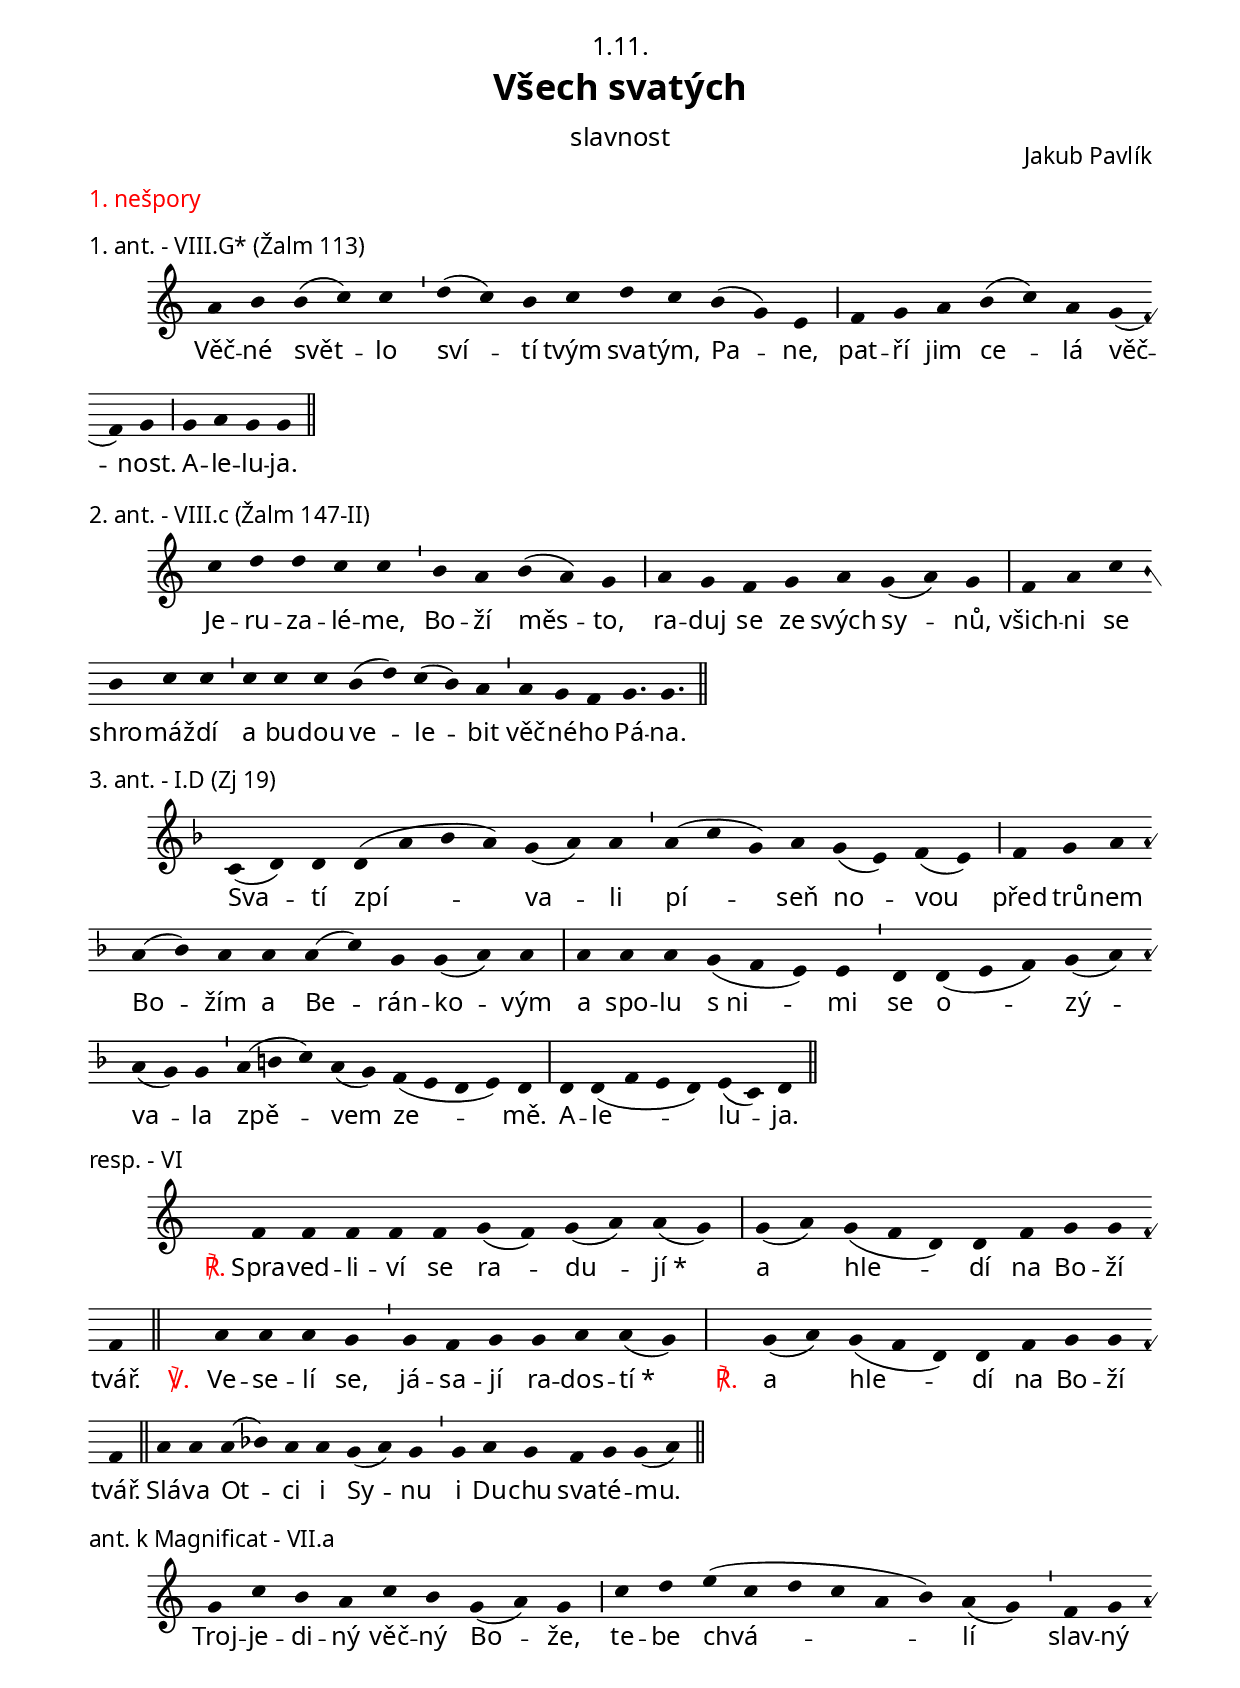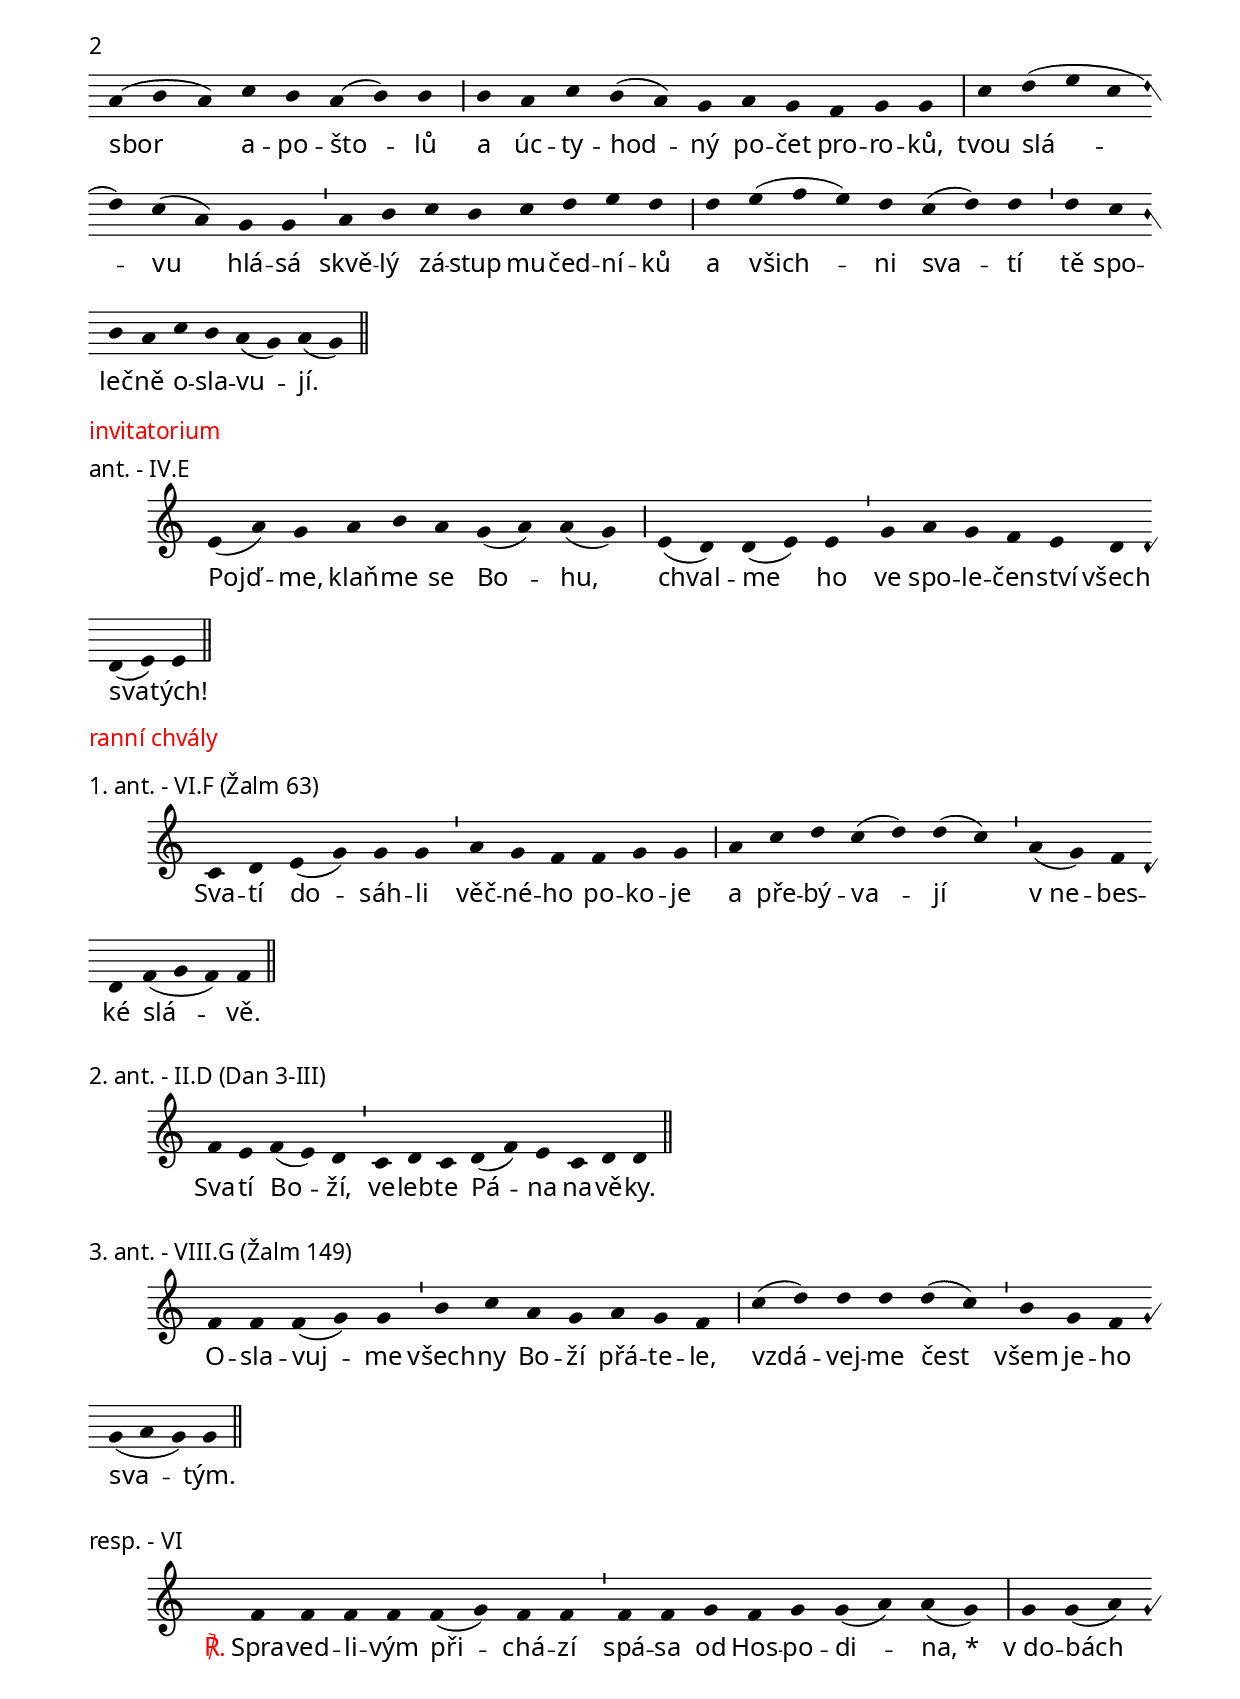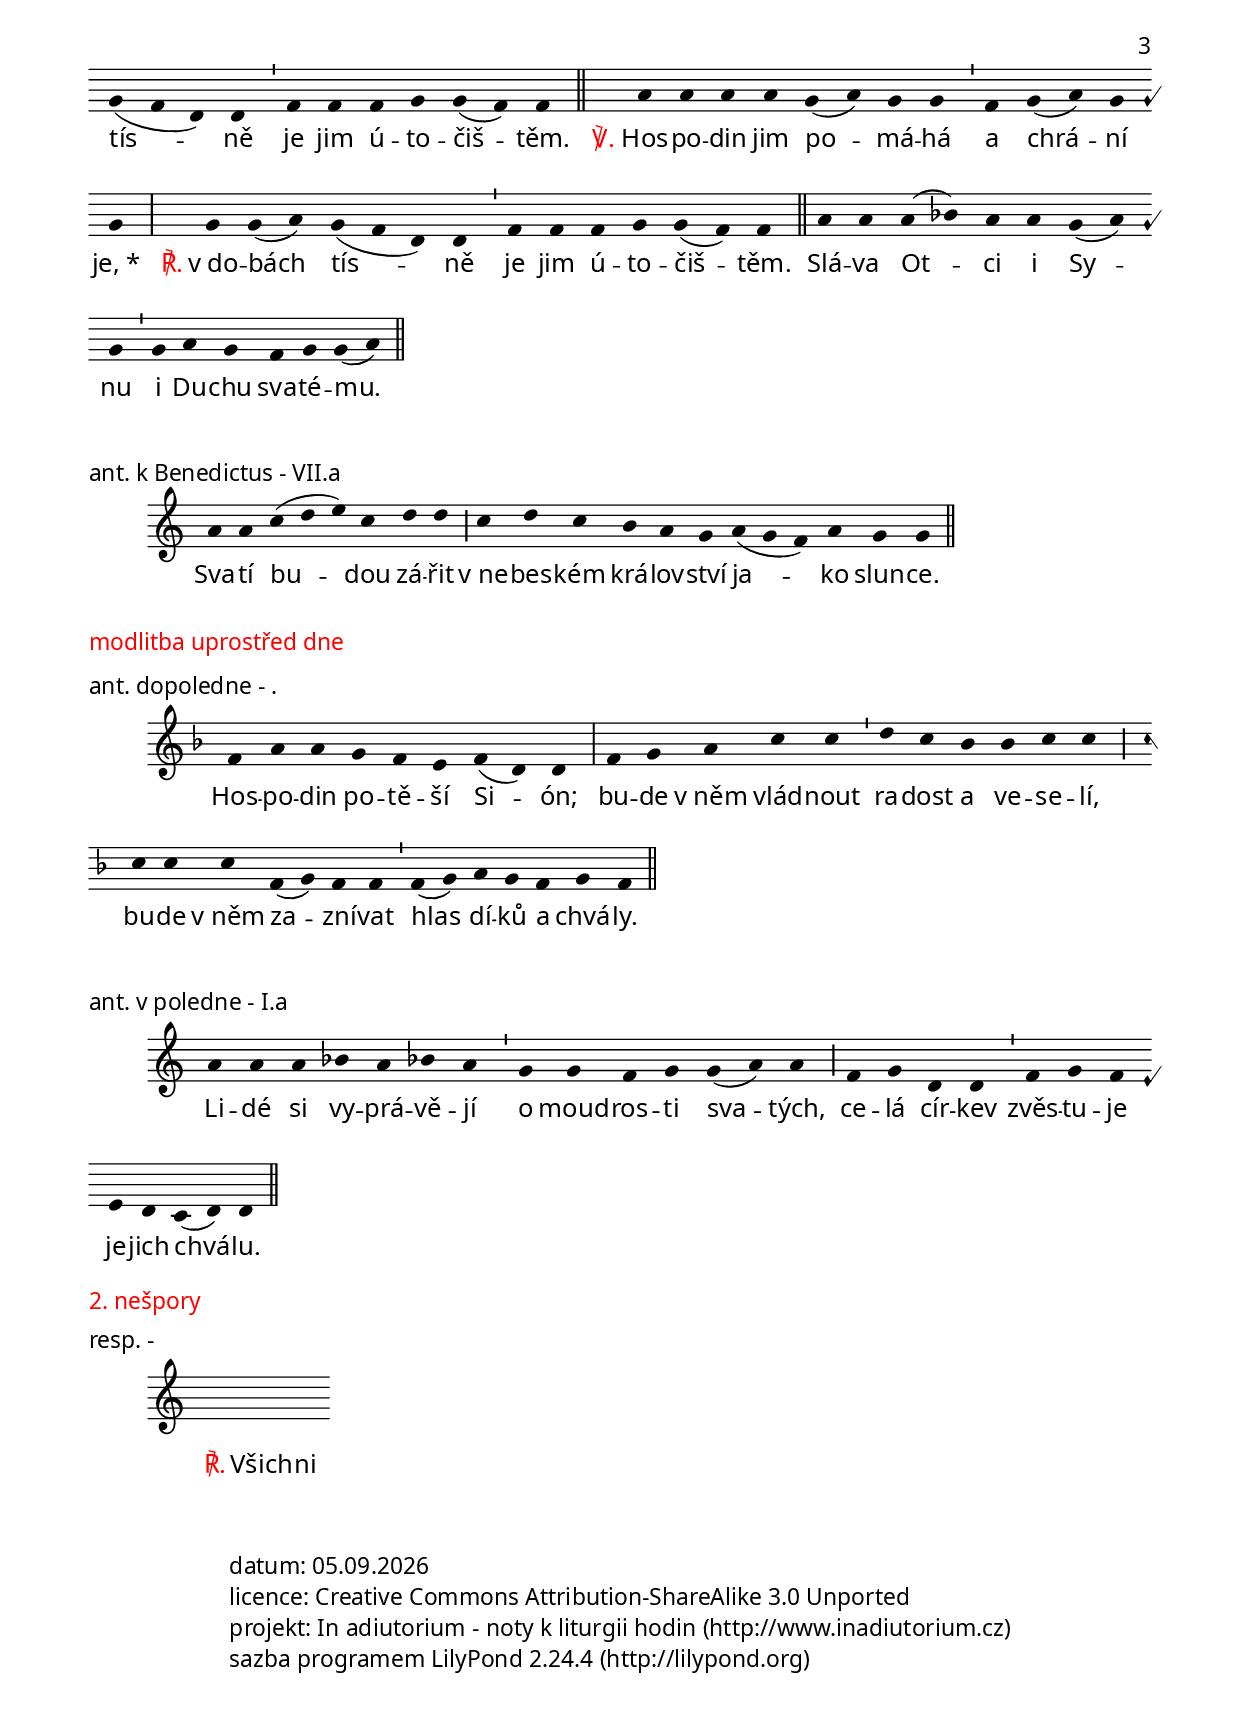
\version "2.16.0"

\include "../spolecne.ly"
\include "../dilyresponsorii.ly"

\header {
  title = \markup\titleSvatek
            "Všech svatých"
            slavnost
            1.11.
  composer = "Jakub Pavlík"
}

\markup {\nadpisHodinka {"1. nešpory"}}

\score {
  \relative c'' {
    \choralniRezim
    a4 b b( c) c \barMin d( c) b c d c b( g) e \barMaior
    f g a b( c) a g( f) g \barMaior
    g a g g \barFinalis
  }
  \addlyrics {
    Věč -- né svět -- lo sví -- tí tvým sva -- tým, Pa -- ne,
    pat -- ří jim ce -- lá věč -- nost.
    A -- le -- lu -- ja.
  }
  \header {
    quid = "1. ant."
    modus = "VIII"
    differentia = "G*" 
    psalmus = "Žalm 113"
    id = ""
    fons = "commune jednoho muč., 1. nešp., k Magnificat"
    fial = "fial://commune/commune_jedenmucednik.ly#1ne-amag-velik"
    piece = \markup {\sestavTitulek}
  }
}

\score {
  \relative c'' {
    \choralniRezim
    c4 d d c c \barMin b a b( a) g \barMaior
    a g f g a g( a) g \barMax
    f a c b c c \barMin
    c c c b( d) c( b) a \barMin a g f g4. g \barFinalis
  }
  \addlyrics {
    Je -- ru -- za -- lé -- me, Bo -- ží měs -- to,
    ra -- duj se ze svých sy -- nů,
    všich -- ni se shro -- máž -- dí
    a bu -- dou ve -- le -- bit věč -- né -- ho Pá -- na.
    A -- le -- lu -- ja.
  }
  \header {
    quid = "2. ant."
    modus = "VIII"
    differentia = "c" 
    psalmus = "Žalm 147-II"
    id = ""
    fons = "2. část: žaltář, 4.t., pá, r.ch., 2.ant."
    fial = "fial://antifony/tyden4_6patek.ly#rch-ant2?cast"
    piece = \markup {\sestavTitulek}
  }
}

\score {
  \relative c' {
    \key f \major
    \choralniRezim
    c4( d) d d( a' bes a) g( a) a \barMin a( c g) a g( e) f( e) \barMaior
    f g a a( bes) a a a( c) g g( a) a \barMax
    a a a g( f e) e \barMin d d( e f) g( a) a( g) g \barMin a( b c) a( g) f( e d e) d \barMax
    
    d d( f e d) e( c) d \barFinalis
  }
  \addlyrics {
    Sva -- tí zpí -- va -- li pí -- seň no -- vou
    před trů -- nem Bo -- žím a Be -- rán -- ko -- vým
    a spo -- lu s_ni -- mi se o -- zý -- va -- la zpě -- vem ze -- mě.
    
    A -- le -- lu -- ja.
  }
  \header {
    quid = "3. ant."
    modus = "I"
    differentia = "D" 
    psalmus = "Zj 19"
    id = ""
    fial = "fial://commune/commune_svatymuz.ly#2ne-a3"
    piece = \markup {\sestavTitulek}
  }
}

\score {
  \relative c' {
    \choralniRezim
    
    % R
    \neviditelna f
    f4 f f f f g( f) g( a) a( g) \barMax
    g( a) g( f d) d f g g f \barFinalis
    % V
    \neviditelna a
    a4 a a g \barMin g f g g a a( g) \barMax
    % R
    \neviditelna a
    g( a) g( f d) d f g g f \barFinalis
    % Slava
    \respVIdoxologie \barFinalis
  }
  \addlyrics {
    \Response Spra -- ved -- li -- ví se ra -- du -- jí_*
    a hle -- dí na Bo -- ží tvář.
    \Verse Ve -- se -- lí se, já -- sa -- jí ra -- dos -- tí_*
    \Response a hle -- dí na Bo -- ží tvář.
    \textRespDoxologie
  }
  \header {
    quid = "resp."
    modus = "VI"
    id = ""
    piece = \markup {\sestavTitulekResp}
  }
}

\score {
  \relative c'' {
    \choralniRezim
    g4 c b a c b g( a) g \barMaior
    c d e( c d c a b) a( g) \barMin f g a( b a) c b a( b) b \barMaior
    b a c b( a) g a g f g g \barMax
    
    c d( e c d) c( a) g g \barMin a b c b c d e d \barMaior
    d e( f e) d c( d) d \barMin d c b a c b a( g) a( g) \barFinalis
  }
  \addlyrics {
    Troj -- je -- di -- ný věč -- ný Bo -- že,
    te -- be chvá -- lí slav -- ný sbor a -- po -- što -- lů
    a úc -- ty -- hod -- ný po -- čet pro -- ro -- ků,
    
    tvou slá -- vu hlá -- sá skvě -- lý zá -- stup mu -- čed -- ní -- ků
    a všich -- ni sva -- tí tě spo -- leč -- ně o -- sla -- vu -- jí.
  }
  \header {
    quid = "ant. k Magnificat"
    modus = "VII"
    differentia = "a" 
    psalmus = ""
    id = ""
    piece = \markup {\sestavTitulekBezZalmu}
  }
}

\markup {\nadpisHodinka {"invitatorium"}}

\score {
  \relative c' {
    \choralniRezim
    e4( a) g a b a g( a) a( g) \barMaior
    e( d) d( e) e \barMin g a g f e d d( e) e \barFinalis
  }
  \addlyrics {
    Pojď -- me, klaň -- me se Bo -- hu,
    chval -- me ho ve spo -- le -- čen -- ství všech sva -- tých!
  }
  \header {
    quid = "ant."
    modus = "IV"
    differentia = "E" 
    psalmus = ""
    id = ""
    piece = \markup {\sestavTitulekBezZalmu}
  }
}

\markup {\nadpisHodinka {"ranní chvály"}}

\score {
  \relative c' {
    \choralniRezim
    c4 d e( g) g g \barMin a g f f g g \barMaior
    a c d c( d) d( c) \barMin a( g) f d f( g f) f \barFinalis
  }
  \addlyrics {
    Sva -- tí do -- sáh -- li věč -- né -- ho po -- ko -- je
    a pře -- bý -- va -- jí v_ne -- bes -- ké slá -- vě.
  }
  \header {
    quid = "1. ant."
    modus = "VI"
    differentia = "F" 
    psalmus = "Žalm 63"
    id = ""
    fons = "commune jeden muč., 2. nešp., k Magnificat"
    fial = "fial://commune/commune_jedenmucednik.ly#2ne-amag"
    piece = \markup {\sestavTitulek}
  }
}

\score {
  \relative c' {
    \choralniRezim
    f4 e f( e) d \barMin
    c d c d( f) e c d d \barFinalis
  }
  \addlyrics {
    Sva -- tí Bo -- ží,
    ve -- leb -- te Pá -- na na -- vě -- ky.
  }
  \header {
    quid = "2. ant."
    modus = "II"
    differentia = "D" 
    psalmus = "Dan 3-III"
    id = ""
    piece = \markup {\sestavTitulek}
  }
}

\score {
  \relative c' {
    \choralniRezim
    f4 f f( g) g \barMin b c a g a g f \barMaior
    c'( d) d d d( c) \barMin b g f g( a g) g \barFinalis
  }
  \addlyrics {
    O -- sla -- vuj -- me všech -- ny Bo -- ží přá -- te -- le,
    vzdá -- vej -- me čest všem je -- ho sva -- tým.
  }
  \header {
    quid = "3. ant."
    modus = "VIII"
    differentia = "G" 
    psalmus = "Žalm 149"
    id = ""
    piece = \markup {\sestavTitulek}
  }
}

\score {
  \relative c' {
    \choralniRezim
    
    % R
    \neviditelna f
    f4 f f f f( g) f f \barMin f f g f g g( a) a( g) \barMax
    g g( a) g( f d) d \barMin f f f g g( f) f \barFinalis
    % V
    \neviditelna a
    a4 a a a g( a) g g \barMin f g( a) g g \barMax
    % R
    \neviditelna a
    g g( a) g( f d) d \barMin f f f g g( f) f \barFinalis
    % Slava
    \respVIdoxologie \barFinalis
  }
  \addlyrics {
    \Response Spra -- ved -- li -- vým při -- chá -- zí spá -- sa od Hos -- po -- di -- na,_*
    v_do -- bách tís -- ně je jim ú -- to -- čiš -- těm.
    \Verse Hos -- po -- din jim po -- má -- há a chrá -- ní je,_*
    \Response v_do -- bách tís -- ně je jim ú -- to -- čiš -- těm.
    \textRespDoxologie
  }
  \header {
    quid = "resp."
    modus = "VI"
    id = ""
    fons = "commune více muč., 2. nešp."
    fial = "fial://commune/commune_vicemucedniku.ly#2ne-resp"
    piece = \markup {\sestavTitulekResp}
  }
}

\score {
  \relative c'' {
    \choralniRezim
    a4 a c( d e) c d d \barMaior
    c d c b a g a( g f) a g g \barFinalis
  }
  \addlyrics {
    Sva -- tí bu -- dou zá -- řit 
    v_ne -- bes -- kém krá -- lov -- ství ja -- ko slun -- ce.
  }
  \header {
    quid = "ant. k Benedictus"
    modus = "VII"
    differentia = "a" 
    psalmus = ""
    id = ""
    piece = \markup {\sestavTitulekBezZalmu}
  }
}

\markup {\nadpisHodinka {"modlitba uprostřed dne"}}

\score {
  \relative c' {
    \choralniRezim
    \key f \major
    f4 a a g f e f( d) d \barMax
    f g a c c \barMin d c bes bes c c \barMaior
    c c c f,( g) f f \barMin f( g) a g f g f \barFinalis
  }
  \addlyrics {
    Hos -- po -- din po -- tě -- ší Si -- ón;
    bu -- de v_něm vlád -- nout ra -- dost a ve -- se -- lí,
    bu -- de v_něm za -- zní -- vat hlas dí -- ků a chvá -- ly.
  }
  \header {
    quid = "ant. dopoledne"
    modus = ""
    differentia = "" 
    psalmus = ""
    id = ""
    piece = \markup {\sestavTitulekBezZalmu}
  }
}

\score {
  \relative c'' {
    \choralniRezim
    a4 a a bes a bes a \barMin g g f g g( a) a \barMaior
    f g d d \barMin f g f e d c( d) d \barFinalis
  }
  \addlyrics {
    Li -- dé si vy -- prá -- vě -- jí o moud -- ros -- ti sva -- tých,
    ce -- lá cír -- kev zvěs -- tu -- je je -- jich chvá -- lu.
  }
  \header {
    quid = "ant. v poledne"
    modus = "I"
    differentia = "a" 
    psalmus = ""
    id = ""
    piece = \markup {\sestavTitulekBezZalmu}
  }
}

\score {
  \relative c' {
    \choralniRezim
    
  }
  \addlyrics {
    Sva -- tí ví -- rou zví -- tě -- zi -- li nad ří -- še -- mi,
    ko -- na -- li spra -- ve -- dl -- nost
    a do -- sáh -- li to -- ho, co ji by -- lo slí -- be -- no.
  }
  \header {
    quid = "ant. odpoledne"
    modus = ""
    differentia = "" 
    psalmus = ""
    id = ""
    piece = \markup {\sestavTitulekBezZalmu}
  }
}

\markup {\nadpisHodinka {"2. nešpory"}}

\score {
  \relative c' {
    \choralniRezim
    
  }
  \addlyrics {
    Vi -- děl jsem stát před trů -- nem
    ve -- li -- ký zá -- stup sva -- tých ze všech ná -- ro -- dů.
  }
  \header {
    quid = "1. ant."
    modus = ""
    differentia = "" 
    psalmus = "Žalm 110"
    id = ""
    piece = \markup {\sestavTitulek}
  }
}

\score {
  \relative c' {
    \choralniRezim
    
  }
  \addlyrics {
    Bůh je pou -- ze zkou -- šel
    a shle -- dal, že jsou ho hod -- ni;
    pro -- to ob -- dr -- ží z_je -- ho ru -- kou od -- mě -- nu věč -- né slá -- vy.
  }
  \header {
    quid = "2. ant."
    modus = ""
    differentia = "" 
    psalmus = "Žalm 116-II"
    id = ""
    piece = \markup {\sestavTitulek}
  }
}

\score {
  \relative c' {
    \choralniRezim
    
  }
  \addlyrics {
    Kris -- te, svou kr -- ví jsi nás vy -- kou -- pil
    z_kaž -- dé -- ho kme -- ne, ja -- zy -- ka, li -- du i ná -- ro -- da
    a vy -- tvo -- řil jsi z_nás na -- še -- mu Bo -- hu krá -- lov -- ství.
  }
  \header {
    quid = "3. ant."
    modus = ""
    differentia = "" 
    psalmus = "Zj 4"
    id = ""
    piece = \markup {\sestavTitulek}
  }
}

\score {
  \relative c' {
    \choralniRezim
    
    % R
    \neviditelna a
    
    % V
    \neviditelna a
    
    % R
    \neviditelna a
    
    % Slava
  }
  \addlyrics {
    \Response Všich -- ni sva -- tí, o -- sla -- vuj -- te Bo -- ha;_*
    ra -- duj -- te se, spra -- ved -- li -- ví.
    On si vás vy -- vo -- lil za svůj ma -- je -- tek;_*
    ra -- duj -- te se, spra -- ved -- li -- ví.
    \Verse
    \Response
    \textRespDoxologie
  }
  \header {
    quid = "resp."
    modus = ""
    id = ""
    piece = \markup {\sestavTitulekResp}
  }
}

\score {
  \relative c' {
    \choralniRezim
    
  }
  \addlyrics {
    Ve -- li -- ký zá -- stup sva -- tých,
    kte -- rý by ni -- kdo ne -- spo -- čí -- tal,
    sto -- jí před trů -- nem a před Be -- rán -- kem
    v_bí -- lých ša -- tech a s_pal -- ma -- mi v_ru -- kou.
  }
  \header {
    quid = "ant. k Magnificat"
    modus = ""
    differentia = "" 
    psalmus = ""
    id = ""
    piece = \markup {\sestavTitulekBezZalmu}
  }
}